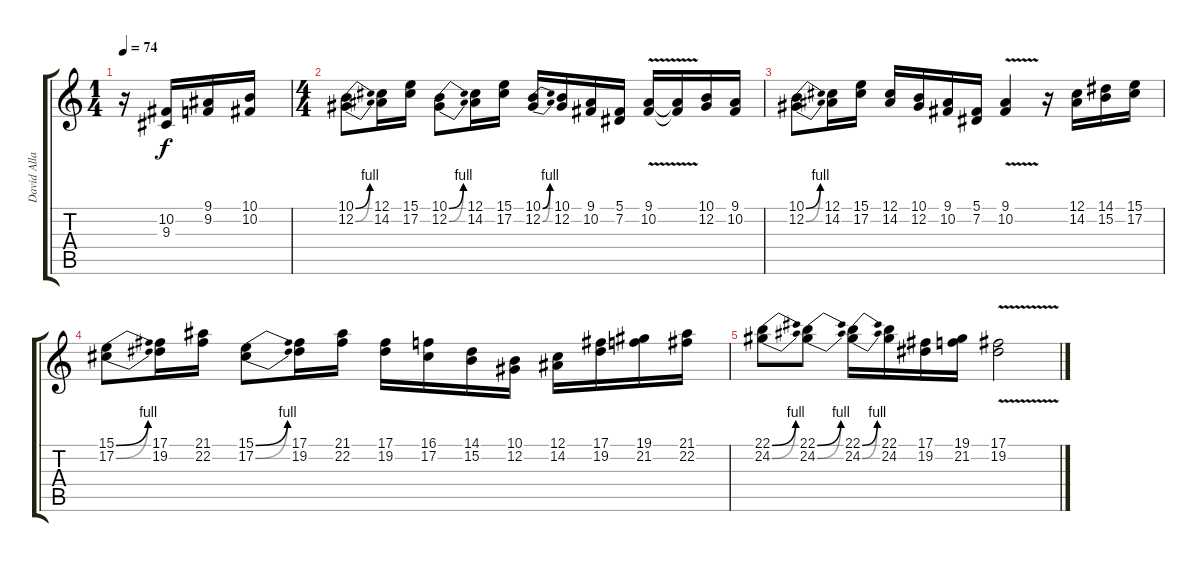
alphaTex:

\track ("David Allan Coe" "David Alla") {instrument violin}
\staff {score tabs}
\tuning (Db4 Ab3 E3 B2 Gb2 Db2) {hide}
\ts (1 4)
\tempo 74
\clef g2
\ks c
r.16{dy f instrument violin} (10.2 9.3).16{volume 14} (9.1 9.2).16 (10.1 10.2).16 |
\ts (4 4)
(10.1{be (bend 0 0 60 4)} 12.2{be (bend 0 0 60 4)}).8 (12.1 14.2).16 (15.1 17.2).16 (10.1{be (bend 0 0 60 4)} 12.2{be (bend 0 0 60 4)}).8 (12.1 14.2).16 (15.1 17.2).16 (10.1{be (bend 0 0 60 4)} 12.2{be (bend 0 0 60 4)}).16 (10.1 12.2).16 (9.1 10.2).16 (5.1 7.2).16 (9.1{v} 10.2{v}).16 (9.1{t} 10.2{t}).16 (10.1 12.2).16 (9.1 10.2).16 |
(10.1{be (bend 0 0 60 4)} 12.2{be (bend 0 0 60 4)}).8 (12.1 14.2).16 (15.1 17.2).16 (12.1 14.2).16 (10.1 12.2).16 (9.1 10.2).16 (5.1 7.2).16 (9.1{v} 10.2{v}).4 r.16 (12.1 14.2).16 (14.1 15.2).16 (15.1 17.2).16 |
(15.1{be (bend 0 0 60 4)} 17.2{be (bend 0 0 60 4)}).8 (17.1 19.2).16 (21.1 22.2).16 (15.1{be (bend 0 0 60 4)} 17.2{be (bend 0 0 60 4)}).8 (17.1 19.2).16 (21.1 22.2).16 (17.1 19.2).16 (16.1 17.2).16 (14.1 15.2).16 (10.1 12.2).16 (12.1 14.2).16 (17.1 19.2).16 (19.1 21.2).16 (21.1 22.2).16 |
(22.1{be (bend 0 0 60 4)} 24.2{be (bend 0 0 60 4)}).8 (22.1{be (bend 0 0 60 4)} 24.2{be (bend 0 0 60 4)}).8 (22.1{be (bend 0 0 60 4)} 24.2{be (bend 0 0 60 4)}).16 (22.1 24.2).16 (17.1 19.2).16 (19.1 21.2).16 (17.1{v} 19.2{v}).2
